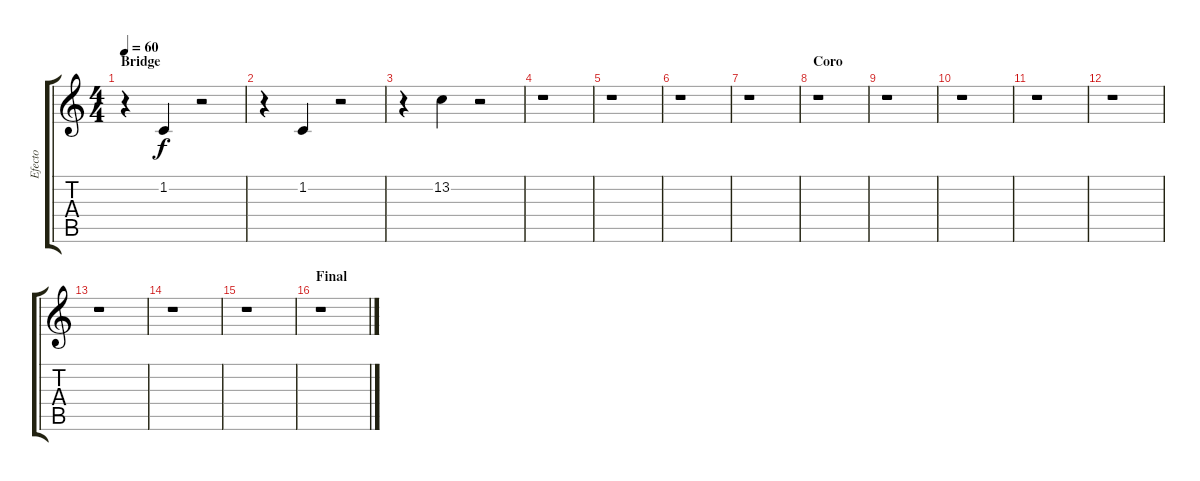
\track ("Efecto" "Efecto") {instrument fx5brightness}
\staff {score tabs}
\tuning (E4 B3 G3 D3 A2 E2) {hide}
\ts (4 4)
\section ("" "Bridge")
\tempo 60
\clef g2
\ks c
r.4{dy f} 1.2.4 r.2 |
r.4 1.2.4 r.2 |
r.4 13.2.4 r.2 |
r.1 |
r.1 |
r.1 |
r.1 |
\section ("" "Coro")
r.1 |
r.1 |
r.1 |
r.1 |
r.1 |
r.1 |
r.1 |
r.1 |
\section ("" "Final")
r.1
